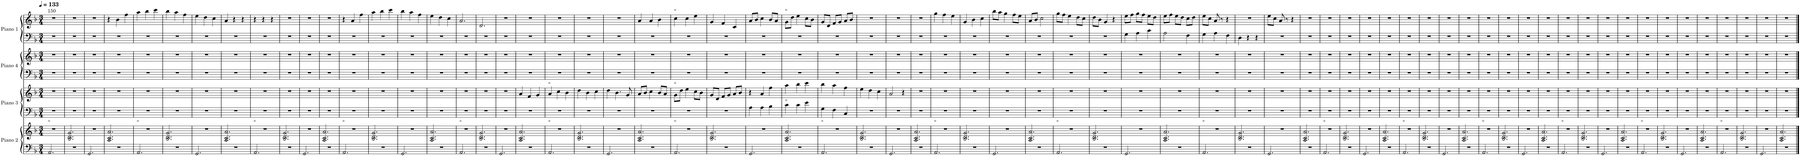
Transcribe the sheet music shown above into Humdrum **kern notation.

**kern	**kern	**kern	**kern	**kern	**kern	**kern	**kern
*part4	*part4	*part3	*part3	*part2	*part2	*part1	*part1
*staff8	*staff7	*staff6	*staff5	*staff4	*staff3	*staff2	*staff1
*I"Piano 2	*	*I"Piano 3	*	*I"Piano 4	*	*I"Piano 1	*
*I'Pno. 2	*	*I'Pno. 3	*	*I'Pno. 4	*	*I'Pno. 1	*
*clefF4	*clefG2	*clefF4	*clefG2	*clefF4	*clefG2	*clefF4	*clefG2
*k[b-]	*k[b-]	*k[b-]	*k[b-]	*k[b-]	*k[b-]	*k[b-]	*k[b-]
*M3/4	*M3/4	*M3/4	*M3/4	*M3/4	*M3/4	*M3/4	*M3/4
*MM133	*MM133	*MM133	*MM133	*MM133	*MM133	*MM133	*MM133
=1	=1	=1	=1	=1	=1	=1	=1
!	!	!	!	!	!	!	!LO:TX:a:t=150
!	!LO:TX:a:t=*	!	!	!	!	!	!
2.AA/	2.r	2.r	2.r	2.r	2.r	2.r	2.r
=2	=2	=2	=2	=2	=2	=2	=2
2.r	2.B-/ 2.d/ 2.g/	2.r	2.r	2.r	2.r	2.r	2.r
=3	=3	=3	=3	=3	=3	=3	=3
2.GG/	2.r	2.r	2.r	2.r	2.r	2.r	2.r
=4	=4	=4	=4	=4	=4	=4	=4
2.r	2.A/ 2.c/ 2.a/	2.r	2.r	2.r	2.r	2.r	4r
.	.	.	.	.	.	.	4b-\
.	.	.	.	.	.	.	4ff\
=5	=5	=5	=5	=5	=5	=5	=5
!	!LO:TX:a:t=*	!	!	!	!	!	!
2.AA/	2.r	2.r	2.r	2.r	2.r	2.r	4aa\
.	.	.	.	.	.	.	4bb-\
.	.	.	.	.	.	.	4ccc\
=6	=6	=6	=6	=6	=6	=6	=6
2.r	2.B-/ 2.d/ 2.g/	2.r	2.r	2.r	2.r	2.r	4bb-\
.	.	.	.	.	.	.	4aa\
.	.	.	.	.	.	.	4ff\
=7	=7	=7	=7	=7	=7	=7	=7
2.GG/	2.r	2.r	2.r	2.r	2.r	2.r	4ee\
.	.	.	.	.	.	.	4dd\
.	.	.	.	.	.	.	4cc\
=8	=8	=8	=8	=8	=8	=8	=8
2.r	2.A/ 2.c/ 2.a/	2.r	2.r	2.r	2.r	2.r	4a/
.	.	.	.	.	.	.	4r
.	.	.	.	.	.	.	4r
=9	=9	=9	=9	=9	=9	=9	=9
!	!LO:TX:a:t=*	!	!	!	!	!	!
2.AA/	2.r	2.r	2.r	2.r	2.r	2.r	4r
.	.	.	.	.	.	.	4r
.	.	.	.	.	.	.	4r
=10	=10	=10	=10	=10	=10	=10	=10
2.r	2.B-/ 2.d/ 2.g/	2.r	2.r	2.r	2.r	2.r	2.r
=11	=11	=11	=11	=11	=11	=11	=11
2.GG/	2.r	2.r	2.r	2.r	2.r	2.r	2.r
=12	=12	=12	=12	=12	=12	=12	=12
2.r	2.A/ 2.c/ 2.a/	2.r	2.r	2.r	2.r	2.r	2.r
=13	=13	=13	=13	=13	=13	=13	=13
!	!LO:TX:a:t=*	!	!	!	!	!	!
2.AA/	2.r	2.r	2.r	2.r	2.r	2.r	4r
.	.	.	.	.	.	.	4a/
.	.	.	.	.	.	.	4ff\
=14	=14	=14	=14	=14	=14	=14	=14
2.r	2.B-/ 2.d/ 2.g/	2.r	2.r	2.r	2.r	2.r	4aa\
.	.	.	.	.	.	.	4bb-\
.	.	.	.	.	.	.	4ccc\
=15	=15	=15	=15	=15	=15	=15	=15
2.GG/	2.r	2.r	2.r	2.r	2.r	2.r	4bb-\
.	.	.	.	.	.	.	4aa\
.	.	.	.	.	.	.	4ff\
=16	=16	=16	=16	=16	=16	=16	=16
2.r	2.A/ 2.c/ 2.a/	2.r	2.r	2.r	2.r	2.r	4ee\
.	.	.	.	.	.	.	4dd\
.	.	.	.	.	.	.	4cc\
=17	=17	=17	=17	=17	=17	=17	=17
!	!LO:TX:a:t=*	!	!	!	!	!	!
2.AA/	2.r	2.r	2.r	2.r	2.r	2.r	2.a/
=18	=18	=18	=18	=18	=18	=18	=18
2.r	2.B-/ 2.d/ 2.g/	2.r	2.r	2.r	2.r	2.r	2.d/
=19	=19	=19	=19	=19	=19	=19	=19
2.GG/	2.r	2.r	2.r	2.r	2.r	2.r	2.r
=20	=20	=20	=20	=20	=20	=20	=20
2.r	2.A/ 2.c/ 2.a/	2.r	4a/	2.r	2.r	2.r	2.r
.	.	.	4f/	.	.	.	.
.	.	.	4g/	.	.	.	.
=21	=21	=21	=21	=21	=21	=21	=21
!	!	!	!LO:TX:a:t=*	!	!	!	!
!	!LO:TX:a:t=*	!	!	!	!	!	!
2.AA/	2.r	2.r	4a/	2.r	2.r	2.r	2.r
.	.	.	4cc\	.	.	.	.
.	.	.	4b-\	.	.	.	.
=22	=22	=22	=22	=22	=22	=22	=22
2.r	2.B-/ 2.d/ 2.g/	2.r	4dd\	2.r	2.r	2.r	2.r
.	.	.	4b-\	.	.	.	.
.	.	.	4cc\	.	.	.	.
=23	=23	=23	=23	=23	=23	=23	=23
2.GG/	2.r	2.r	4dd\	2.r	2.r	2.r	2.r
.	.	.	4.b-\	.	.	.	.
.	.	.	8g/	.	.	.	.
=24	=24	=24	=24	=24	=24	=24	=24
2.r	2.A/ 2.c/ 2.a/	2.r	8a/L	2.r	2.r	2.r	4a/
.	.	.	8b-/J	.	.	.	.
.	.	.	4cc\	.	.	.	4a/
.	.	.	8b-/L	.	.	.	4b-\
.	.	.	8a/J	.	.	.	.
=25	=25	=25	=25	=25	=25	=25	=25
!	!	!	!	!	!	!	!LO:TX:a:t=*
!	!	!	!LO:TX:a:t=*	!	!	!	!
!	!LO:TX:a:t=*	!	!	!	!	!	!
2.AA/	2.r	2.r	8g\L	2.r	2.r	2.r	4cc\
.	.	.	8dd\J	.	.	.	.
.	.	.	4ee\	.	.	.	4cc\
.	.	.	8cc\L	.	.	.	4ee\
.	.	.	8b-\J	.	.	.	.
=26	=26	=26	=26	=26	=26	=26	=26
2.r	2.B-/ 2.d/ 2.g/	2.r	8g/L	2.r	2.r	2.r	4g/
.	.	.	8d/J	.	.	.	.
.	.	.	8f/L	.	.	.	4f/
.	.	.	8g/J	.	.	.	.
.	.	.	8a/L	.	.	.	4c/
.	.	.	8b-/J	.	.	.	.
=27	=27	=27	=27	=27	=27	=27	=27
2.GG/	2.r	4A\	4r	2.r	2.r	2.r	8a/L
.	.	.	.	.	.	.	8b-/J
.	.	4A\	4a/	.	.	.	4cc\
.	.	4B-\	4ff\	.	.	.	8b-/L
.	.	.	.	.	.	.	8a/J
=28	=28	=28	=28	=28	=28	=28	=28
!	!	!	!	!	!	!	!LO:TX:a:t=*
!	!	!LO:TX:a:t=*	!	!	!	!	!
2.r	2.A/ 2.c/ 2.a/	4c\	4aa\	2.r	2.r	2.r	8g\L
.	.	.	.	.	.	.	8dd\J
.	.	4c\	4bb-\	.	.	.	4ee\
.	.	4e\	4ccc\	.	.	.	8cc\L
.	.	.	.	.	.	.	8b-\J
=29	=29	=29	=29	=29	=29	=29	=29
!	!LO:TX:a:t=*	!	!	!	!	!	!
2.AA/	2.r	4G\	4bb-\	2.r	2.r	2.r	8g/L
.	.	.	.	.	.	.	8d/J
.	.	4F\	4aa\	.	.	.	8f/L
.	.	.	.	.	.	.	8g/J
.	.	4C/	4ff\	.	.	.	8a/L
.	.	.	.	.	.	.	8b-/J
=30	=30	=30	=30	=30	=30	=30	=30
2.r	2.B-/ 2.d/ 2.g/	2.r	4ee\	2.r	2.r	2.r	2.r
.	.	.	4dd\	.	.	.	.
.	.	.	4cc\	.	.	.	.
=31	=31	=31	=31	=31	=31	=31	=31
2.GG/	2.r	2.r	2a/	2.r	2.r	2.r	2.r
.	.	.	4r	.	.	.	.
=32	=32	=32	=32	=32	=32	=32	=32
2.r	2.A/ 2.c/ 2.a/	2.r	2.r	2.r	2.r	2.r	2.r
=33	=33	=33	=33	=33	=33	=33	=33
!	!LO:TX:a:t=*	!	!	!	!	!	!
2.AA/	2.r	2.r	2.r	2.r	2.r	2.r	4gg\
.	.	.	.	.	.	.	4ff\
.	.	.	.	.	.	.	4ee\
=34	=34	=34	=34	=34	=34	=34	=34
2.r	2.B-/ 2.d/ 2.g/	2.r	2.r	2.r	2.r	2.r	4g/
.	.	.	.	.	.	.	4b-\
.	.	.	.	.	.	.	4cc\
=35	=35	=35	=35	=35	=35	=35	=35
2.GG/	2.r	2.r	2.r	2.r	2.r	2.r	8bb-\L
.	.	.	.	.	.	.	8aa\J
.	.	.	.	.	.	.	4gg\
.	.	.	.	.	.	.	8ff\L
.	.	.	.	.	.	.	8ee\J
=36	=36	=36	=36	=36	=36	=36	=36
2.r	2.A/ 2.c/ 2.a/	2.r	2.r	2.r	2.r	2.r	8a/L
.	.	.	.	.	.	.	8b-/J
.	.	.	.	.	.	.	2cc\
=37	=37	=37	=37	=37	=37	=37	=37
!	!LO:TX:a:t=*	!	!	!	!	!	!
2.AA/	2.r	2.r	2.r	2.r	2.r	2.r	8gg\L
.	.	.	.	.	.	.	8ff\J
.	.	.	.	.	.	.	4ee\
.	.	.	.	.	.	.	8dd\L
.	.	.	.	.	.	.	8cc\J
=38	=38	=38	=38	=38	=38	=38	=38
2.r	2.B-/ 2.d/ 2.g/	2.r	2.r	2.r	2.r	2.r	8dd\L
.	.	.	.	.	.	.	8b-\J
.	.	.	.	.	.	.	4g/
.	.	.	.	.	.	.	4r
=39	=39	=39	=39	=39	=39	=39	=39
2.GG/	2.r	2.r	2.r	2.r	2.r	4G\	8ee\L
.	.	.	.	.	.	.	8ff\J
.	.	.	.	.	.	4A\	8gg\L
.	.	.	.	.	.	.	8ff\J
.	.	.	.	.	.	4c\	8ee\L
.	.	.	.	.	.	.	8dd\J
=40	=40	=40	=40	=40	=40	=40	=40
2.r	2.A/ 2.c/ 2.a/	2.r	2.r	2.r	2.r	2A\	8ee\L
.	.	.	.	.	.	.	8ff\J
.	.	.	.	.	.	.	8ee\L
.	.	.	.	.	.	.	8dd\J
.	.	.	.	.	.	4F\	8cc\L
.	.	.	.	.	.	.	8dd\J
=41	=41	=41	=41	=41	=41	=41	=41
!	!LO:TX:a:t=*	!	!	!	!	!	!
2.AA/	2.r	2.r	2.r	2.r	2.r	4G\	8ee\L
.	.	.	.	.	.	.	8cc\J
.	.	.	.	.	.	4A\	8a/
.	.	.	.	.	.	.	8r
.	.	.	.	.	.	4F\	4r
=42	=42	=42	=42	=42	=42	=42	=42
2.r	2.B-/ 2.d/ 2.g/	2.r	2.r	2.r	2.r	4D\	2.r
.	.	.	.	.	.	4r	.
.	.	.	.	.	.	4r	.
=43	=43	=43	=43	=43	=43	=43	=43
2.GG/	2.r	2.r	2.r	2.r	2.r	2.r	8ee\L
.	.	.	.	.	.	.	8cc\J
.	.	.	.	.	.	.	8a/
.	.	.	.	.	.	.	8r
.	.	.	.	.	.	.	4r
=44	=44	=44	=44	=44	=44	=44	=44
2.r	2.A/ 2.c/ 2.a/	2.r	2.r	2.r	2.r	2.r	2.r
=45	=45	=45	=45	=45	=45	=45	=45
!	!LO:TX:a:t=*	!	!	!	!	!	!
2.AA/	2.r	2.r	2.r	2.r	2.r	2.r	2.r
=46	=46	=46	=46	=46	=46	=46	=46
2.r	2.B-/ 2.d/ 2.g/	2.r	2.r	2.r	2.r	2.r	2.r
=47	=47	=47	=47	=47	=47	=47	=47
2.GG/	2.r	2.r	2.r	2.r	2.r	2.r	2.r
=48	=48	=48	=48	=48	=48	=48	=48
2.r	2.A/ 2.c/ 2.a/	2.r	2.r	2.r	2.r	2.r	2.r
=49	=49	=49	=49	=49	=49	=49	=49
!	!LO:TX:a:t=*	!	!	!	!	!	!
2.AA/	2.r	2.r	2.r	2.r	2.r	2.r	2.r
=50	=50	=50	=50	=50	=50	=50	=50
2.r	2.B-/ 2.d/ 2.g/	2.r	2.r	2.r	2.r	2.r	2.r
=51	=51	=51	=51	=51	=51	=51	=51
2.GG/	2.r	2.r	2.r	2.r	2.r	2.r	2.r
=52	=52	=52	=52	=52	=52	=52	=52
2.r	2.A/ 2.c/ 2.a/	2.r	2.r	2.r	2.r	2.r	2.r
=53	=53	=53	=53	=53	=53	=53	=53
!	!LO:TX:a:t=*	!	!	!	!	!	!
2.AA/	2.r	2.r	2.r	2.r	2.r	2.r	2.r
=54	=54	=54	=54	=54	=54	=54	=54
2.r	2.B-/ 2.d/ 2.g/	2.r	2.r	2.r	2.r	2.r	2.r
=55	=55	=55	=55	=55	=55	=55	=55
2.GG/	2.r	2.r	2.r	2.r	2.r	2.r	2.r
=56	=56	=56	=56	=56	=56	=56	=56
2.r	2.A/ 2.c/ 2.a/	2.r	2.r	2.r	2.r	2.r	2.r
=57	=57	=57	=57	=57	=57	=57	=57
!	!LO:TX:a:t=*	!	!	!	!	!	!
2.AA/	2.r	2.r	2.r	2.r	2.r	2.r	2.r
=58	=58	=58	=58	=58	=58	=58	=58
2.r	2.B-/ 2.d/ 2.g/	2.r	2.r	2.r	2.r	2.r	2.r
=59	=59	=59	=59	=59	=59	=59	=59
2.GG/	2.r	2.r	2.r	2.r	2.r	2.r	2.r
=60	=60	=60	=60	=60	=60	=60	=60
2.r	2.A/ 2.c/ 2.a/	2.r	2.r	2.r	2.r	2.r	2.r
=61	=61	=61	=61	=61	=61	=61	=61
!	!LO:TX:a:t=*	!	!	!	!	!	!
2.AA/	2.r	2.r	2.r	2.r	2.r	2.r	2.r
=62	=62	=62	=62	=62	=62	=62	=62
2.r	2.B-/ 2.d/ 2.g/	2.r	2.r	2.r	2.r	2.r	2.r
=63	=63	=63	=63	=63	=63	=63	=63
2.GG/	2.r	2.r	2.r	2.r	2.r	2.r	2.r
=64	=64	=64	=64	=64	=64	=64	=64
2.r	2.A/ 2.c/ 2.a/	2.r	2.r	2.r	2.r	2.r	2.r
=65	=65	=65	=65	=65	=65	=65	=65
!	!LO:TX:a:t=*	!	!	!	!	!	!
2.AA/	2.r	2.r	2.r	2.r	2.r	2.r	2.r
=66	=66	=66	=66	=66	=66	=66	=66
2.r	2.B-/ 2.d/ 2.g/	2.r	2.r	2.r	2.r	2.r	2.r
=67	=67	=67	=67	=67	=67	=67	=67
2.GG/	2.r	2.r	2.r	2.r	2.r	2.r	2.r
=68	=68	=68	=68	=68	=68	=68	=68
2.r	2.A/ 2.c/ 2.a/	2.r	2.r	2.r	2.r	2.r	2.r
==	==	==	==	==	==	==	==
*-	*-	*-	*-	*-	*-	*-	*-
